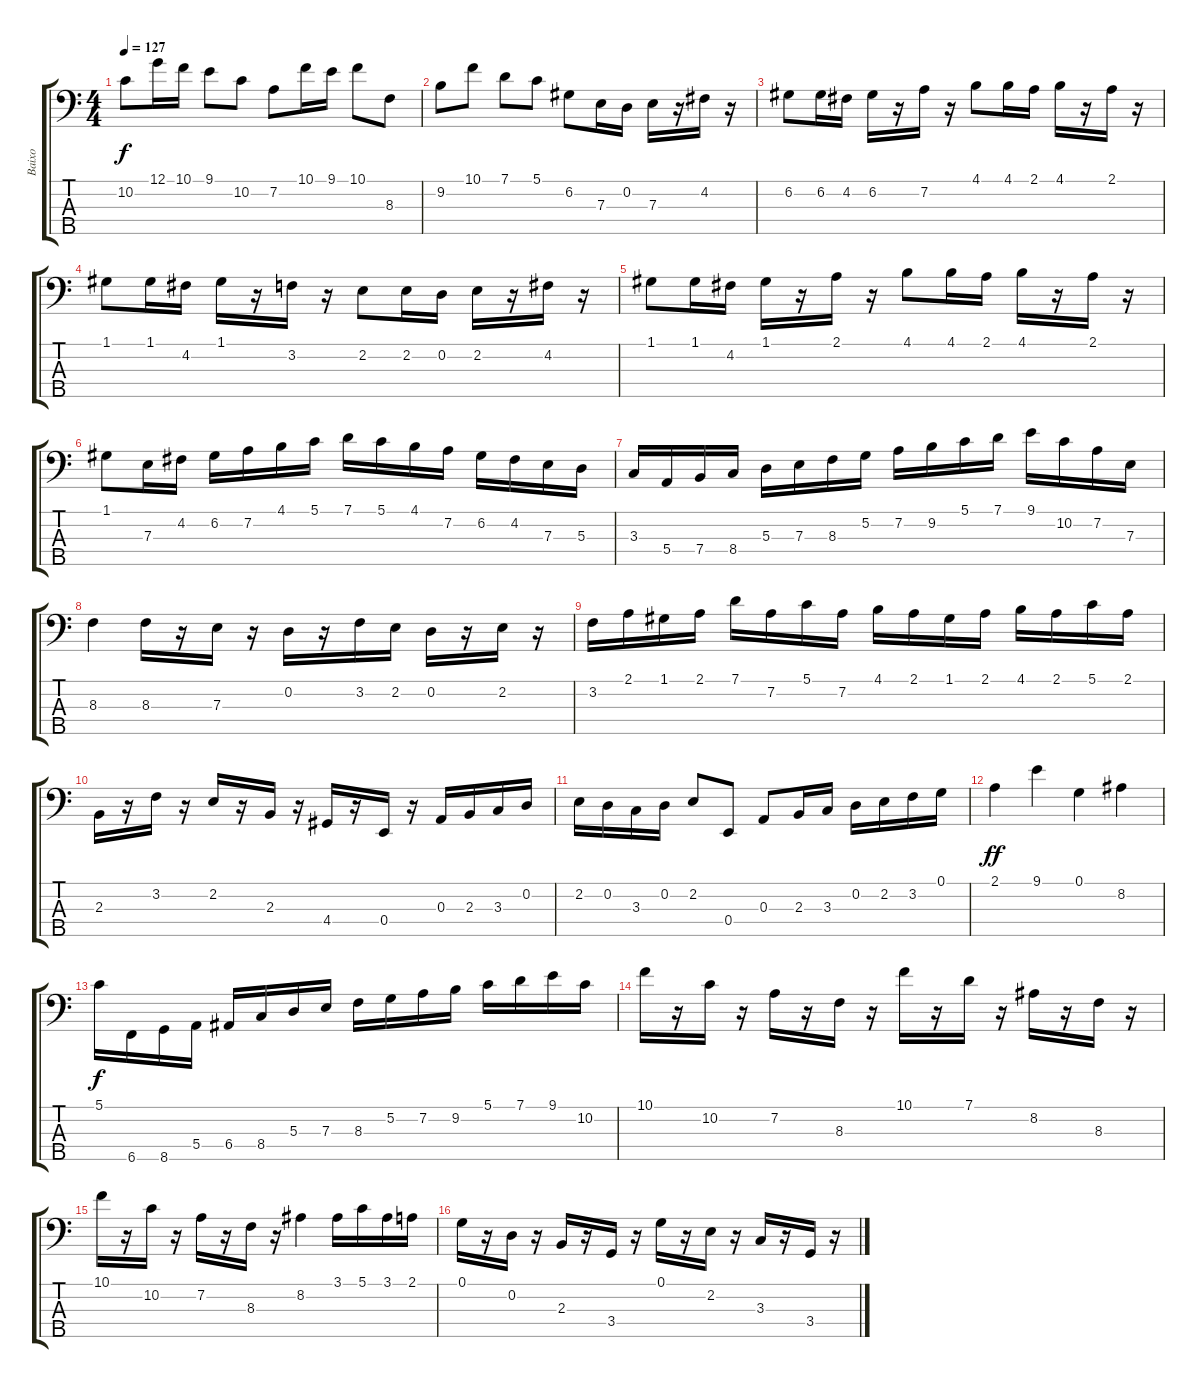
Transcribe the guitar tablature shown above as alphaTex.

\track ("Baixo" "Baixo") {instrument acousticguitarsteel}
\staff {score tabs}
\tuning (G2 D2 A1 E1 B0) {hide}
\ts (4 4)
\tempo 127
\clef f4
\ks c
10.2.8{dy f} 12.1.16 10.1.16 9.1.8 10.2.8 7.2.8 10.1.16 9.1.16 10.1.8 8.3.8 |
9.2.8 10.1.8 7.1.8 5.1.8 6.2.8 7.3.16 0.2.16 7.3.16 r.16 4.2.16 r.16 |
6.2.8 6.2.16 4.2.16 6.2.16 r.16 7.2.16 r.16 4.1.8 4.1.16 2.1.16 4.1.16 r.16 2.1.16 r.16 |
1.1.8 1.1.16 4.2.16 1.1.16 r.16 3.2.16 r.16 2.2.8 2.2.16 0.2.16 2.2.16 r.16 4.2.16 r.16 |
1.1.8 1.1.16 4.2.16 1.1.16 r.16 2.1.16 r.16 4.1.8 4.1.16 2.1.16 4.1.16 r.16 2.1.16 r.16 |
1.1.8 7.3.16 4.2.16 6.2.16 7.2.16 4.1.16 5.1.16 7.1.16 5.1.16 4.1.16 7.2.16 6.2.16 4.2.16 7.3.16 5.3.16 |
3.3.16 5.4.16 7.4.16 8.4.16 5.3.16 7.3.16 8.3.16 5.2.16 7.2.16 9.2.16 5.1.16 7.1.16 9.1.16 10.2.16 7.2.16 7.3.16 |
8.3.4 8.3.16 r.16 7.3.16 r.16 0.2.16 r.16 3.2.16 2.2.16 0.2.16 r.16 2.2.16 r.16 |
3.2.16 2.1.16 1.1.16 2.1.16 7.1.16 7.2.16 5.1.16 7.2.16 4.1.16 2.1.16 1.1.16 2.1.16 4.1.16 2.1.16 5.1.16 2.1.16 |
2.3.16 r.16 3.2.16 r.16 2.2.16 r.16 2.3.16 r.16 4.4.16 r.16 0.4.16 r.16 0.3.16 2.3.16 3.3.16 0.2.16 |
2.2.16 0.2.16 3.3.16 0.2.16 2.2.8 0.4.8 0.3.8 2.3.16 3.3.16 0.2.16 2.2.16 3.2.16 0.1.16 |
2.1.4{dy ff} 9.1.4 0.1.4 8.2.4 |
5.1.16{dy f} 6.5.16 8.5.16 5.4.16 6.4.16 8.4.16 5.3.16 7.3.16 8.3.16 5.2.16 7.2.16 9.2.16 5.1.16 7.1.16 9.1.16 10.2.16 |
10.1.16 r.16 10.2.16 r.16 7.2.16 r.16 8.3.16 r.16 10.1.16 r.16 7.1.16 r.16 8.2.16 r.16 8.3.16 r.16 |
10.1.16 r.16 10.2.16 r.16 7.2.16 r.16 8.3.16 r.16 8.2.4 3.1.16 5.1.16 3.1.16 2.1.16 |
0.1.16 r.16 0.2.16 r.16 2.3.16 r.16 3.4.16 r.16 0.1.16 r.16 2.2.16 r.16 3.3.16 r.16 3.4.16 r.16
